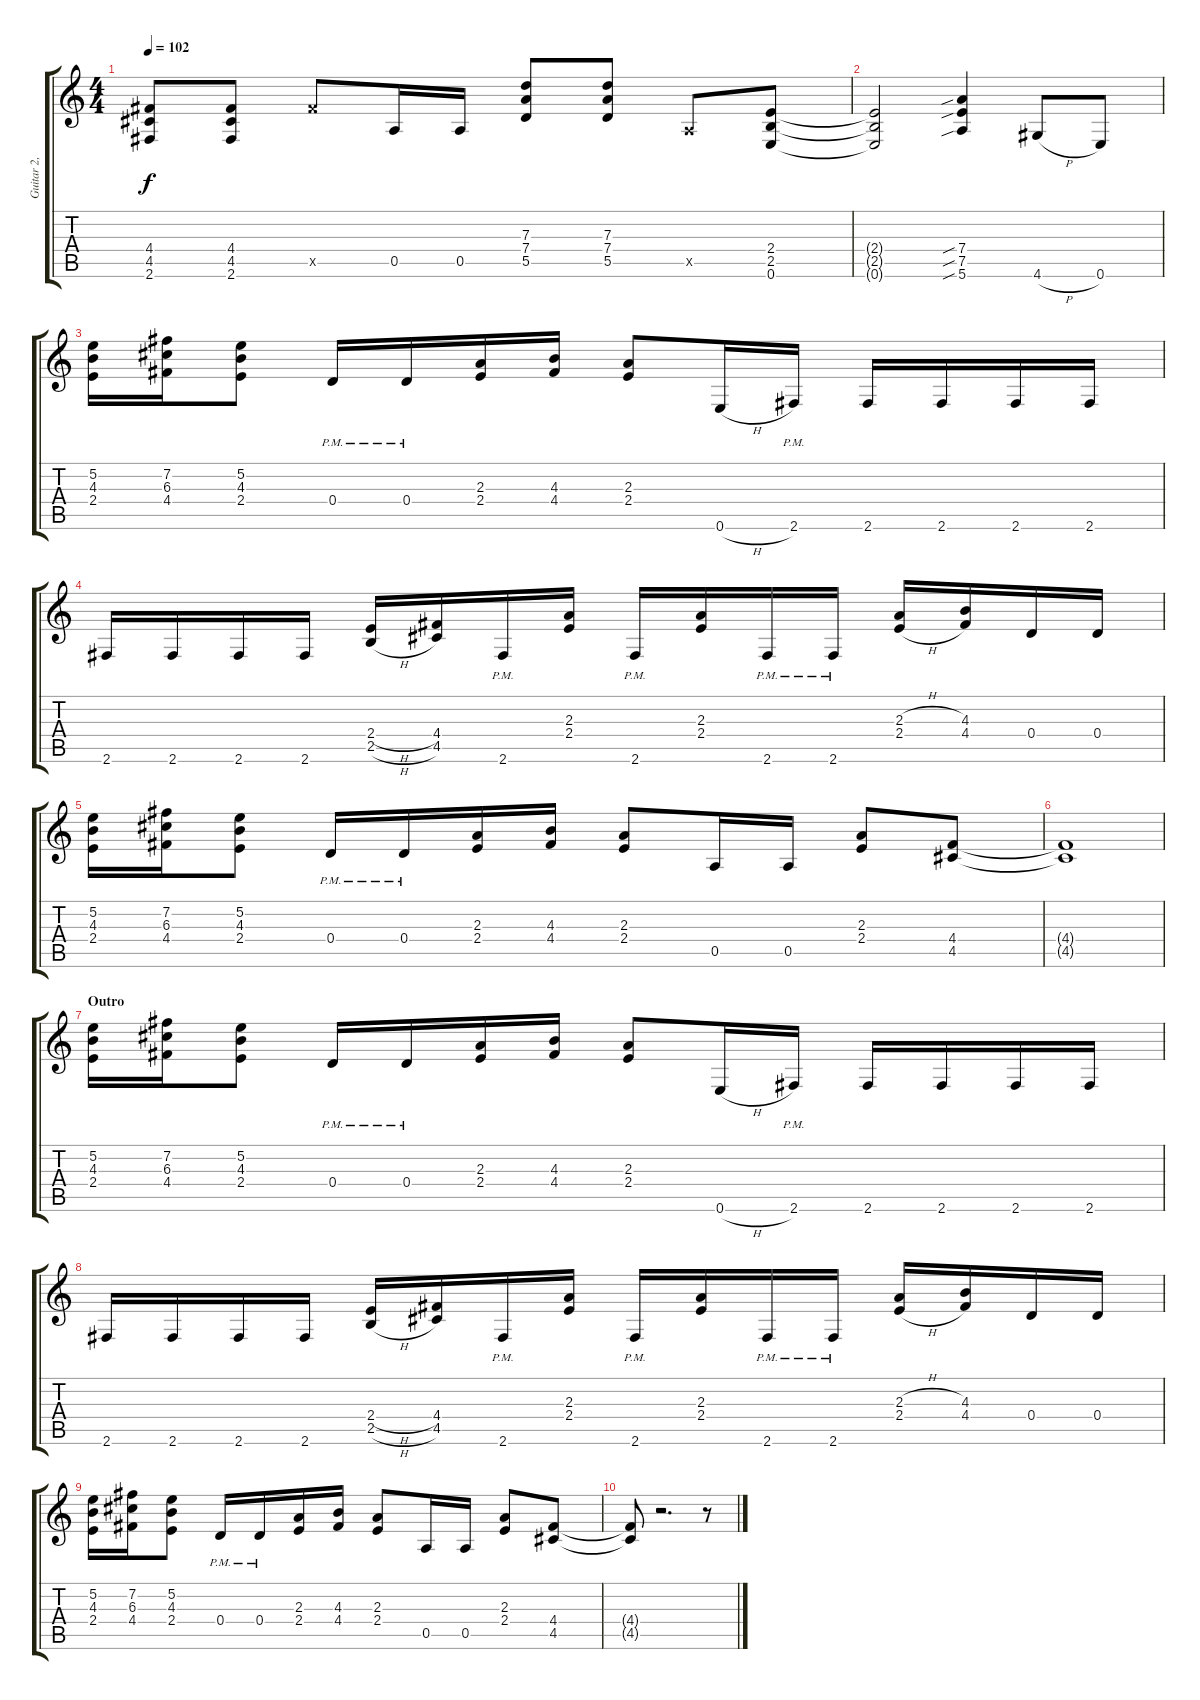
\track ("Guitar 2, Rythm" "Guitar 2, ") {instrument distortionguitar}
\staff {score tabs}
\tuning (E4 B3 G3 D3 A2 E2) {hide}
\ts (4 4)
\tempo 102
\clef g2
\ks c
(4.4 4.5 2.6).8{dy f} (4.4 4.5 2.6).8 9.5{x}.8 0.5.16 0.5.16 (7.3 7.4 5.5).8 (7.3 7.4 5.5).8 0.5{x}.8 (2.4 2.5 0.6).8 |
(2.4{t} 2.5{t} 0.6{t}).2 (7.4{sib} 7.5{sib} 5.6{sib}).4 4.6{h}.8 0.6.8 |
(5.2 4.3 2.4).16 (7.2 6.3 4.4).16 (5.2 4.3 2.4).8 0.4{pm}.16 0.4{pm}.16 (2.3 2.4).16 (4.3 4.4).16 (2.3 2.4).8 0.6{h}.16 2.6{pm}.16 2.6.16 2.6.16 2.6.16 2.6.16 |
2.6.16 2.6.16 2.6.16 2.6.16 (2.4{h} 2.5{h}).16 (4.4 4.5).16 2.6{pm}.16 (2.3 2.4).16 2.6{pm}.16 (2.3 2.4).16 2.6{pm}.16 2.6{pm}.16 (2.3{h} 2.4{h}).16 (4.3 4.4).16 0.4.16 0.4.16 |
(5.2 4.3 2.4).16 (7.2 6.3 4.4).16 (5.2 4.3 2.4).8 0.4{pm}.16 0.4{pm}.16 (2.3 2.4).16 (4.3 4.4).16 (2.3 2.4).8 0.5.16 0.5.16 (2.3 2.4).8 (4.4 4.5).8 |
(4.4{t} 4.5{t}).1 |
\section ("" "Outro")
(5.2 4.3 2.4).16 (7.2 6.3 4.4).16 (5.2 4.3 2.4).8 0.4{pm}.16 0.4{pm}.16 (2.3 2.4).16 (4.3 4.4).16 (2.3 2.4).8 0.6{h}.16 2.6{pm}.16 2.6.16 2.6.16 2.6.16 2.6.16 |
2.6.16 2.6.16 2.6.16 2.6.16 (2.4{h} 2.5{h}).16 (4.4 4.5).16 2.6{pm}.16 (2.3 2.4).16 2.6{pm}.16 (2.3 2.4).16 2.6{pm}.16 2.6{pm}.16 (2.3{h} 2.4{h}).16 (4.3 4.4).16 0.4.16 0.4.16 |
(5.2 4.3 2.4).16 (7.2 6.3 4.4).16 (5.2 4.3 2.4).8 0.4{pm}.16 0.4{pm}.16 (2.3 2.4).16 (4.3 4.4).16 (2.3 2.4).8 0.5.16 0.5.16 (2.3 2.4).8 (4.4 4.5).8 |
(4.4{t} 4.5{t}).8 r.2{d} r.8
